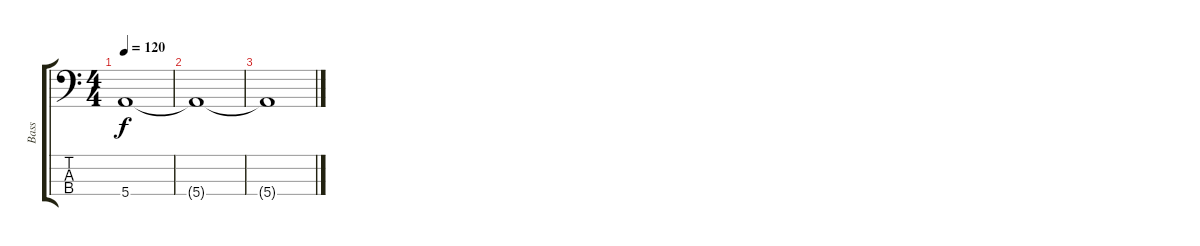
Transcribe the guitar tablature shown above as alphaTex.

\track ("Bass" "Bass") {instrument electricbassfinger}
\staff {score tabs}
\tuning (G2 D2 A1 E1) {hide}
\ts (4 4)
\tempo 120
\clef f4
\ks c
5.4{t}.1{dy f} |
5.4{t}.1 |
5.4{t}.1
